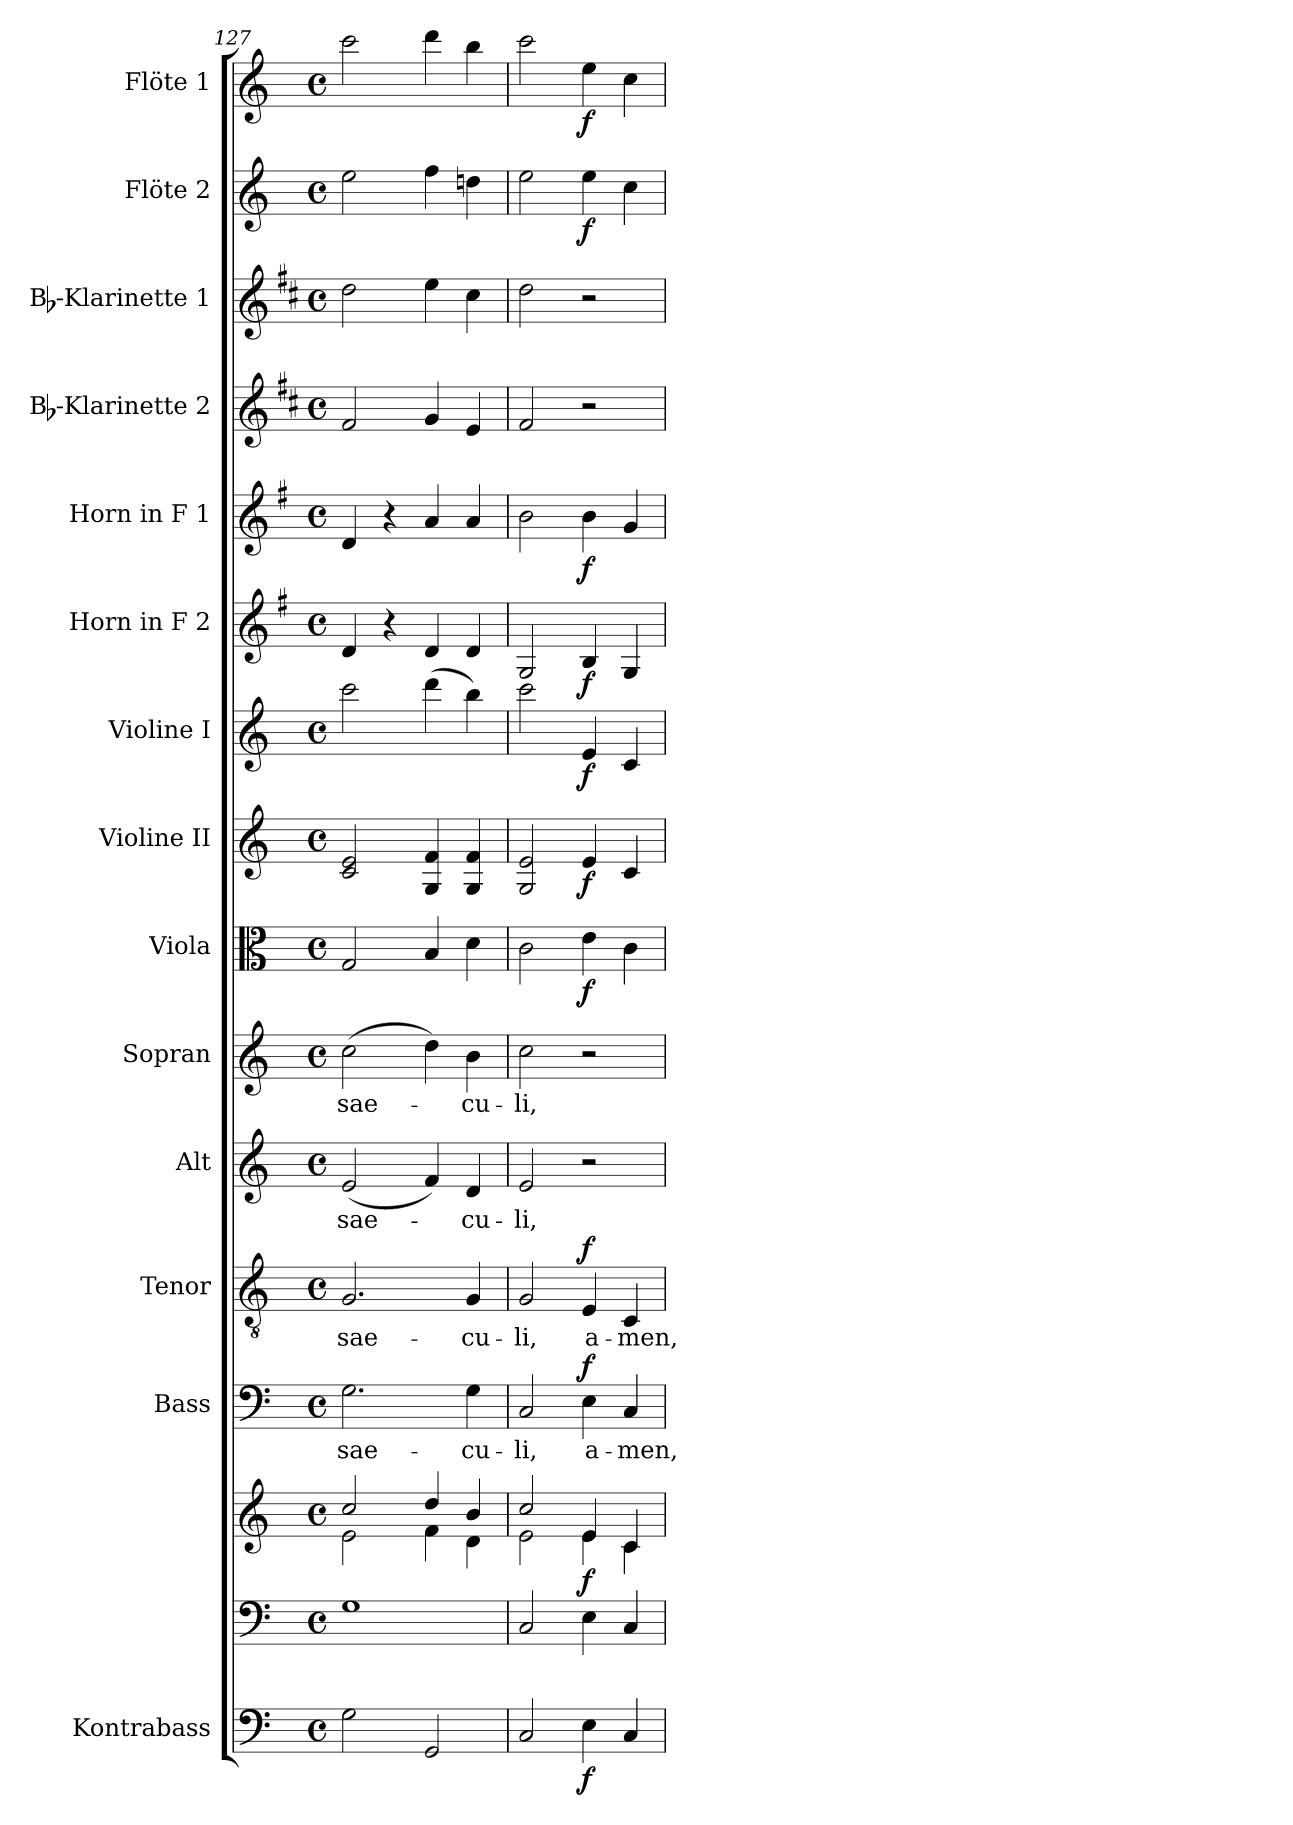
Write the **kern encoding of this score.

**kern	**dynam	**kern	**kern	**dynam	**kern	**text	**dynam	**kern	**text	**dynam	**kern	**text	**kern	**text	**kern	**dynam	**kern	**dynam	**kern	**dynam	**kern	**dynam	**kern	**dynam	**kern	**kern	**kern	**dynam	**kern	**dynam
*part15	*part15	*part14	*part14	*part14	*part13	*part13	*part13	*part12	*part12	*part12	*part11	*part11	*part10	*part10	*part9	*part9	*part8	*part8	*part7	*part7	*part6	*part6	*part5	*part5	*part4	*part3	*part2	*part2	*part1	*part1
*staff16	*staff16	*staff15	*staff14	*staff14/15	*staff13	*staff13	*staff13	*staff12	*staff12	*staff12	*staff11	*staff11	*staff10	*staff10	*staff9	*staff9	*staff8	*staff8	*staff7	*staff7	*staff6	*staff6	*staff5	*staff5	*staff4	*staff3	*staff2	*staff2	*staff1	*staff1
*I"Kontrabass	*	*	*	*	*I"Bass	*	*	*I"Tenor	*	*	*I"Alt	*	*I"Sopran	*	*I"Viola	*	*I"Violine II	*	*I"Violine I	*	*I"Horn in F 2	*	*I"Horn in F 1	*	*I"Bb-Klarinette 2	*I"Bb-Klarinette 1	*I"Flöte 2	*	*I"Flöte 1	*
*I'Kb.	*	*	*	*	*I'B.	*	*	*I'T.	*	*	*I'A.	*	*I'S.	*	*I'Vla.	*	*I'Vl. II	*	*I'Vl. I	*	*I'Horn 2	*	*I'Horn 1	*	*I'Bb Kl. 2	*I'Bb Kl. 1	*I'Fl. 2	*	*I'Fl. 1	*
*clefF4	*	*clefF4	*clefG2	*	*clefF4	*	*	*clefGv2	*	*	*clefG2	*	*clefG2	*	*clefC3	*	*clefG2	*	*clefG2	*	*clefG2	*	*clefG2	*	*clefG2	*clefG2	*clefG2	*	*clefG2	*
*ITrd7c12	*	*	*	*	*	*	*	*	*	*	*	*	*	*	*	*	*	*	*	*	*ITrd4c7	*	*ITrd4c7	*	*ITrd1c2	*ITrd1c2	*	*	*	*
*k[]	*	*k[]	*k[]	*	*k[]	*	*	*k[]	*	*	*k[]	*	*k[]	*	*k[]	*	*k[]	*	*k[]	*	*k[]	*	*k[]	*	*k[]	*k[]	*k[]	*	*k[]	*
*C:	*	*C:	*C:	*	*C:	*	*	*C:	*	*	*C:	*	*C:	*	*C:	*	*C:	*	*C:	*	*C:	*	*C:	*	*C:	*C:	*C:	*	*C:	*
*M4/4	*	*M4/4	*M4/4	*	*M4/4	*	*	*M4/4	*	*	*M4/4	*	*M4/4	*	*M4/4	*	*M4/4	*	*M4/4	*	*M4/4	*	*M4/4	*	*M4/4	*M4/4	*M4/4	*	*M4/4	*
*met(c)	*	*met(c)	*met(c)	*	*met(c)	*	*	*met(c)	*	*	*met(c)	*	*met(c)	*	*met(c)	*	*met(c)	*	*met(c)	*	*met(c)	*	*met(c)	*	*met(c)	*met(c)	*met(c)	*	*met(c)	*
=127	=127	=127	=127	=127	=127	=127	=127	=127	=127	=127	=127	=127	=127	=127	=127	=127	=127	=127	=127	=127	=127	=127	=127	=127	=127	=127	=127	=127	=127	=127
*	*	*	*^	*	*	*	*	*	*	*	*	*	*	*	*	*	*	*	*	*	*	*	*	*	*	*	*	*	*	*
!	!	!	!	!	!	!	!LO:LY:b	!	!	!LO:LY:b	!	!	!LO:LY:b	!	!LO:LY:b	!	!	!	!	!	!	!	!	!	!	!	!	!	!	!	!
2GG\	.	1G	2cc/	2e\	.	2.G\	sae-	.	2.G/	sae-	.	(<2e/	sae-	(>2cc\	sae-	2G/	.	2c/ 2e/	.	2ccc\	.	4G/	.	4G/	.	2e/	2cc\	2ee\	.	2ccc\	.
.	.	.	.	.	.	.	.	.	.	.	.	.	.	.	.	.	.	.	.	.	.	4r	.	4r	.	.	.	.	.	.	.
2GGG/	.	.	4dd/	4f\	.	.	.	.	.	.	.	4f/)	.	4dd\)	.	4B/	.	4G/ 4f/	.	(>4ddd\	.	4G/	.	4d/	.	4f/	4dd\	4ff\	.	4ddd\	.
!	!	!	!	!	!	!	!LO:LY:b	!	!	!LO:LY:b	!	!	!LO:LY:b	!	!LO:LY:b	!	!	!	!	!	!	!	!	!	!	!	!	!	!	!	!
.	.	.	4b/	4d\	.	4G\	-cu-	.	4G/	-cu-	.	4d/	-cu-	4b\	-cu-	4d\	.	4G/ 4f/	.	4bb\)	.	4G/	.	4d/	.	4d/	4b\	4ddn\	.	4bb\	.
=128	=128	=128	=128	=128	=128	=128	=128	=128	=128	=128	=128	=128	=128	=128	=128	=128	=128	=128	=128	=128	=128	=128	=128	=128	=128	=128	=128	=128	=128	=128	=128
!	!	!	!	!	!	!	!LO:LY:b	!	!	!LO:LY:b	!	!	!LO:LY:b	!	!LO:LY:b	!	!	!	!	!	!	!	!	!	!	!	!	!	!	!	!
2CC/	.	2C/	2cc/	2e\	.	2C/	-li,	.	2G/	-li,	.	2e/	-li,	2cc\	-li,	2c\	.	2G/ 2e/	.	2ccc\	.	2C/	.	2e\	.	2e/	2cc\	2ee\	.	2ccc\	.
!	!LO:DY:b	!	!	!	!LO:DY:b	!	!LO:LY:b	!LO:DY:a	!	!LO:LY:b	!LO:DY:a	!	!	!	!	!	!LO:DY:b	!	!LO:DY:b	!	!LO:DY:b	!	!LO:DY:b	!	!LO:DY:b	!	!	!	!LO:DY:b	!	!LO:DY:b
4EE\	f	4E\	4e/	4e\	f	4E\	a-	f	4E/	a-	f	2r	.	2r	.	4e\	f	4e/	f	4e/	f	4E/	f	4e\	f	2r	2r	4ee\	f	4ee\	f
!	!	!	!	!	!	!	!LO:LY:b	!	!	!LO:LY:b	!	!	!	!	!	!	!	!	!	!	!	!	!	!	!	!	!	!	!	!	!
4CC/	.	4C/	4c/	4c\	.	4C/	-men,	.	4C/	-men,	.	.	.	.	.	4c\	.	4c/	.	4c/	.	4C/	.	4c/	.	.	.	4cc\	.	4cc\	.
*	*	*	*v	*v	*	*	*	*	*	*	*	*	*	*	*	*	*	*	*	*	*	*	*	*	*	*	*	*	*	*	*
=	=	=	=	=	=	=	=	=	=	=	=	=	=	=	=	=	=	=	=	=	=	=	=	=	=	=	=	=	=	=
*-	*-	*-	*-	*-	*-	*-	*-	*-	*-	*-	*-	*-	*-	*-	*-	*-	*-	*-	*-	*-	*-	*-	*-	*-	*-	*-	*-	*-	*-	*-
